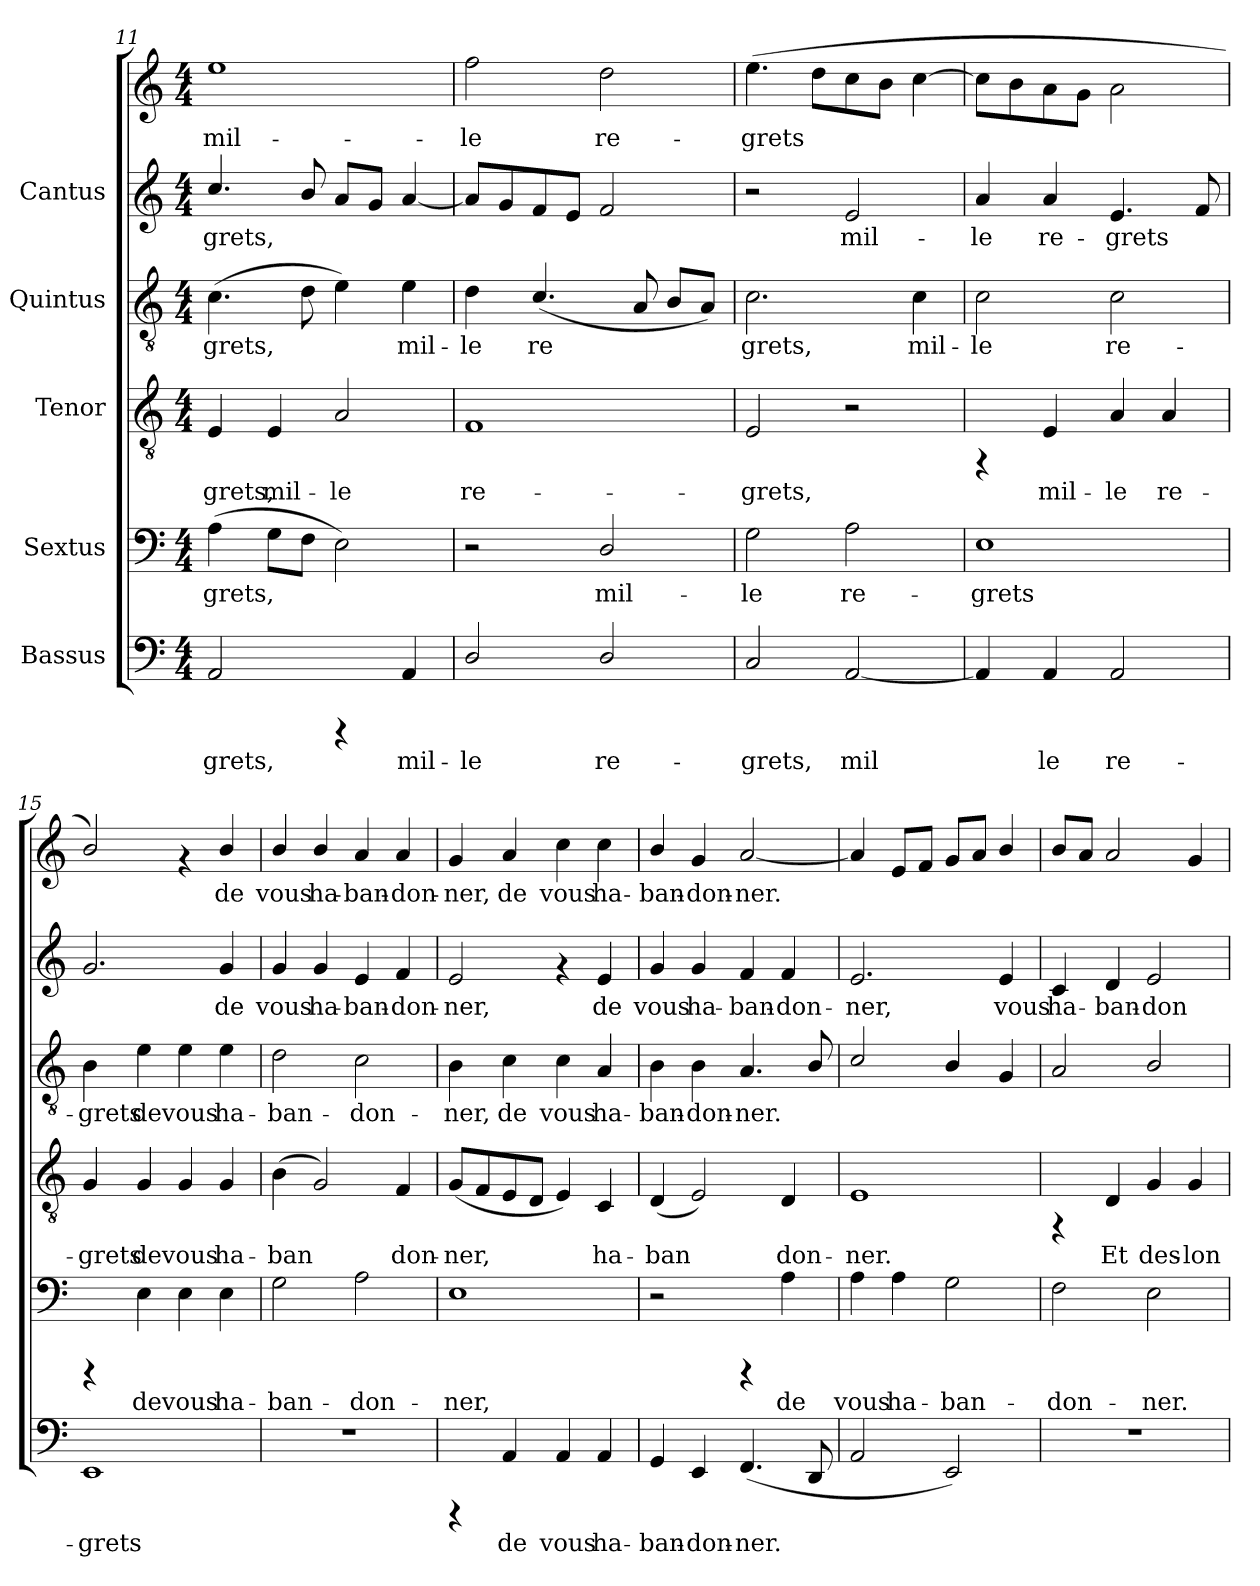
**kern	**text	**kern	**text	**kern	**text	**kern	**text	**kern	**text	**kern	**text
*part5	*part5	*part4	*part4	*part3	*part3	*part2	*part2	*part1	*part1	*part1	*part1
*staff6	*staff6	*staff5	*staff5	*staff4	*staff4	*staff3	*staff3	*staff2	*staff2	*staff1	*staff1
*I"Bassus	*	*I"Sextus	*	*I"Tenor	*	*I"Quintus	*	*I"Cantus	*	*	*
*clefF4	*	*clefF4	*	*clefGv2	*	*clefGv2	*	*clefG2	*	*clefG2	*
*M4/4	*	*M4/4	*	*M4/4	*	*M4/4	*	*M4/4	*	*M4/4	*
=11	=11	=11	=11	=11	=11	=11	=11	=11	=11	=11	=11
!	!LO:LY:b:cj	!	!LO:LY:b:cj	!	!LO:LY:b:cj	!	!LO:LY:b:cj	!	!LO:LY:b:cj	!	!LO:LY:b
2AA/	-grets,	(>4A\	-grets,	4E/	-grets,	(>4.c\	-grets,	4.cc/	-grets,	1ee	-mil-
!	!	!	!LO:LY:b:cj	!	!LO:LY:b:cj	!	!	!	!	!	!
.	.	8G\L	.	4E/	mil-	.	.	.	.	.	.
!	!	!	!LO:LY:b:cj	!	!	!	!LO:LY:b:cj	!	!LO:LY:b:cj	!	!
.	.	8F\J	.	.	.	8d\	.	8b/	.	.	.
!	!	!	!LO:LY:b:cj	!	!LO:LY:b:cj	!	!LO:LY:b:cj	!	!LO:LY:b:cj	!	!
4rCCC	.	2E\)	.	2A/	-le	4e\)	.	8a/L	.	.	.
!	!	!	!	!	!	!	!	!	!LO:LY:b:cj	!	!
.	.	.	.	.	.	.	.	8g/J	.	.	.
!	!LO:LY:b:cj	!	!	!	!	!	!LO:LY:b:cj	!	!LO:LY:b:cj	!	!
4AA/	mil-	.	.	.	.	4e\	mil-	[<4a/	.	.	.
!!LO:PB:g=z
=12	=12	=12	=12	=12	=12	=12	=12	=12	=12	=12	=12
!	!LO:LY:b:cj	!	!	!	!LO:LY:b:cj	!	!LO:LY:b:cj	!	!	!	!LO:LY:b
2D/	-le	2r	.	1F	re-	4d\	-le	8a/L]	.	2ff\	le
.	.	.	.	.	.	.	.	8g/	.	.	.
!	!	!	!	!	!	!	!LO:LY:b:cj	!	!	!	!
.	.	.	.	.	.	(<4.c/	re-	8f/	.	.	.
.	.	.	.	.	.	.	.	8e/J	.	.	.
!	!LO:LY:b:cj	!	!LO:LY:b:cj	!	!	!	!	!	!	!	!LO:LY:b
2D/	re-	2D/	mil-	.	.	.	.	2f/	.	2dd\	re-
!	!	!	!	!	!	!	!LO:LY:b:cj	!	!	!	!
.	.	.	.	.	.	8A/	--	.	.	.	.
!	!	!	!	!	!	!	!LO:LY:b:cj	!	!	!	!
.	.	.	.	.	.	8B/L	--	.	.	.	.
!	!	!	!	!	!	!	!LO:LY:b:cj	!	!	!	!
.	.	.	.	.	.	8A/J)	--	.	.	.	.
=13	=13	=13	=13	=13	=13	=13	=13	=13	=13	=13	=13
!	!LO:LY:b:cj	!	!LO:LY:b:cj	!	!LO:LY:b:cj	!	!LO:LY:b:cj	!	!	!	!LO:LY:b
2C/	-grets,	2G\	-le	2E/	-grets,	2.c\	-grets,	2r	.	(>4.ee\	-grets
!	!	!	!	!	!	!	!	!	!	!	!LO:LY:b
.	.	.	.	.	.	.	.	.	.	8dd\L	.
!	!LO:LY:b:cj	!	!LO:LY:b:cj	!	!	!	!	!	!LO:LY:b:cj	!	!LO:LY:b
[<2AA/	mil-	2A\	re-	2r	.	.	.	2e/	mil-	8cc\	.
!	!	!	!	!	!	!	!	!	!	!	!LO:LY:b
.	.	.	.	.	.	.	.	.	.	8b\J	.
!	!	!	!	!	!	!	!LO:LY:b:cj	!	!	!	!LO:LY:b
.	.	.	.	.	.	4c\	mil-	.	.	[>4cc\	.
=14	=14	=14	=14	=14	=14	=14	=14	=14	=14	=14	=14
!	!LO:LY:b:cj	!	!LO:LY:b:cj	!	!	!	!LO:LY:b:cj	!	!LO:LY:b:cj	!	!
4AA/]	-	1E	-grets	4rFF	.	2c\	-le	4a/	-le	8cc\L]	.
.	.	.	.	.	.	.	.	.	.	8b\	.
!	!LO:LY:b:cj	!	!	!	!LO:LY:b:cj	!	!	!	!LO:LY:b:cj	!	!
4AA/	le	.	.	4E/	mil-	.	.	4a/	re-	8a\	.
.	.	.	.	.	.	.	.	.	.	8g\J	.
!	!LO:LY:b:cj	!	!	!	!LO:LY:b:cj	!	!LO:LY:b:cj	!	!LO:LY:b:cj	!	!
2AA/	re-	.	.	4A/	-le	2c\	re-	4.e/	-grets	2a\	.
!	!	!	!	!	!LO:LY:b:cj	!	!	!	!	!	!
.	.	.	.	4A/	re-	.	.	.	.	.	.
!	!	!	!	!	!	!	!	!	!LO:LY:b:cj	!	!
.	.	.	.	.	.	.	.	8f/	.	.	.
=15	=15	=15	=15	=15	=15	=15	=15	=15	=15	=15	=15
!	!LO:LY:b:cj	!	!	!	!LO:LY:b:cj	!	!LO:LY:b:cj	!	!LO:LY:b:cj	!	!LO:LY:b
1EE	-grets	4rCCC	.	4G/	-grets	4B\	-grets	2.g/	.	2b/)	.
!	!	!	!LO:LY:b:cj	!	!LO:LY:b:cj	!	!LO:LY:b:cj	!	!	!	!
.	.	4E\	de	4G/	de	4e\	de	.	.	.	.
!	!	!	!LO:LY:b:cj	!	!LO:LY:b:cj	!	!LO:LY:b:cj	!	!	!	!
.	.	4E\	vous	4G/	vous	4e\	vous	.	.	4rf	.
!	!	!	!LO:LY:b:cj	!	!LO:LY:b:cj	!	!LO:LY:b:cj	!	!LO:LY:b:cj	!	!LO:LY:b
.	.	4E\	ha-	4G/	ha-	4e\	ha-	4g/	de	4b/	de
=16	=16	=16	=16	=16	=16	=16	=16	=16	=16	=16	=16
!	!	!	!LO:LY:b:cj	!	!LO:LY:b:cj	!	!LO:LY:b:cj	!	!LO:LY:b:cj	!	!LO:LY:b
1r	.	2G\	-ban-	(>4B\	-ban-	2d\	-ban-	4g/	-vous	4b/	vous
!	!	!	!	!	!LO:LY:b:cj	!	!	!	!LO:LY:b:cj	!	!LO:LY:b
.	.	.	.	2G/)	-	.	.	4g/	ha-	4b/	ha-
!	!	!	!LO:LY:b:cj	!	!	!	!LO:LY:b:cj	!	!LO:LY:b:cj	!	!LO:LY:b
.	.	2A\	-don-	.	.	2c\	-don-	4e/	-ban-	4a/	-ban-
!	!	!	!	!	!LO:LY:b:cj	!	!	!	!LO:LY:b:cj	!	!LO:LY:b
.	.	.	.	4F/	don-	.	.	4f/	-don-	4a/	-don-
!!LO:LB:g=z
=17	=17	=17	=17	=17	=17	=17	=17	=17	=17	=17	=17
!	!	!	!LO:LY:b:cj	!	!LO:LY:b:cj	!	!LO:LY:b:cj	!	!LO:LY:b:cj	!	!LO:LY:b
4rCCC	.	1E	-ner,	(<8G/L	-ner,	4B\	-ner,	2e/	-ner,	4g/	-ner,
!	!	!	!	!	!LO:LY:b:cj	!	!	!	!	!	!
.	.	.	.	8F/	.	.	.	.	.	.	.
!	!LO:LY:b:cj	!	!	!	!LO:LY:b:cj	!	!LO:LY:b:cj	!	!	!	!LO:LY:b
4AA/	de	.	.	8E/	.	4c\	de	.	.	4a/	de
!	!	!	!	!	!LO:LY:b:cj	!	!	!	!	!	!
.	.	.	.	8D/J	.	.	.	.	.	.	.
!	!LO:LY:b:cj	!	!	!	!LO:LY:b:cj	!	!LO:LY:b:cj	!	!	!	!LO:LY:b
4AA/	vous	.	.	4E/)	.	4c\	vous	4rf	.	4cc\	vous
!	!LO:LY:b:cj	!	!	!	!LO:LY:b:cj	!	!LO:LY:b:cj	!	!LO:LY:b:cj	!	!LO:LY:b
4AA/	ha-	.	.	4C/	ha-	4A/	ha-	4e/	de	4cc\	ha-
=18	=18	=18	=18	=18	=18	=18	=18	=18	=18	=18	=18
!	!LO:LY:b:cj	!	!	!	!LO:LY:b:cj	!	!LO:LY:b:cj	!	!LO:LY:b:cj	!	!LO:LY:b
4GG/	-ban-	2r	.	(<4D/	-ban-	4B\	-ban-	4g/	vous	4b/	ban-
!	!LO:LY:b:cj	!	!	!	!LO:LY:b:cj	!	!LO:LY:b:cj	!	!LO:LY:b:cj	!	!LO:LY:b
4EE/	-don-	.	.	2E/)	-	4B\	-don-	4g/	ha-	4g/	-don-
!	!LO:LY:b:cj	!	!	!	!	!	!LO:LY:b:cj	!	!LO:LY:b:cj	!	!LO:LY:b
(<4.FF/	-ner.	4rCCC	.	.	.	4.A/	-ner.	4f/	-ban-	[<2a/	-ner.
!	!	!	!LO:LY:b:cj	!	!LO:LY:b:cj	!	!	!	!LO:LY:b:cj	!	!
.	.	4A\	de	4D/	don-	.	.	4f/	-don-	.	.
!	!LO:LY:b:cj	!	!	!	!	!	!LO:LY:b:cj	!	!	!	!
8DD/	.	.	.	.	.	8B/	.	.	.	.	.
=19	=19	=19	=19	=19	=19	=19	=19	=19	=19	=19	=19
!	!	!	!LO:LY:b:cj	!	!LO:LY:b:cj	!	!	!	!LO:LY:b:cj	!	!
2AA/	.	4A\	vous	1E	-ner.	2c/	.	2.e/	-ner,	4a/]	.
!	!	!	!LO:LY:b:cj	!	!	!	!	!	!	!	!
.	.	4A\	ha-	.	.	.	.	.	.	8e/L	.
.	.	.	.	.	.	.	.	.	.	8f/J	.
!	!	!	!LO:LY:b:cj	!	!	!	!	!	!	!	!
2EE/)	.	2G\	-ban-	.	.	4B/	.	.	.	8g/L	.
.	.	.	.	.	.	.	.	.	.	8a/J	.
!	!	!	!	!	!	!	!	!	!LO:LY:b:cj	!	!
.	.	.	.	.	.	4G/	.	4e/	vous	4b/	.
=20	=20	=20	=20	=20	=20	=20	=20	=20	=20	=20	=20
!	!	!	!LO:LY:b:cj	!	!	!	!	!	!LO:LY:b:cj	!	!
1r	.	2F\	-don-	4rFF	.	2A/	.	4c/	ha-	8b/L	.
.	.	.	.	.	.	.	.	.	.	8a/J	.
!	!	!	!	!	!LO:LY:b:cj	!	!	!	!LO:LY:b:cj	!	!
.	.	.	.	4D/	Et	.	.	4d/	-ban-	2a/	.
!	!	!	!LO:LY:b:cj	!	!LO:LY:b:cj	!	!	!	!LO:LY:b:cj	!	!
.	.	2E\	-ner.	4G/	des-	2B/	.	2e/	-don-	.	.
!	!	!	!	!	!LO:LY:b:cj	!	!	!	!	!	!
.	.	.	.	4G/	-lon-	.	.	.	.	4g/	.
=	=	=	=	=	=	=	=	=	=	=	=
*-	*-	*-	*-	*-	*-	*-	*-	*-	*-	*-	*-
